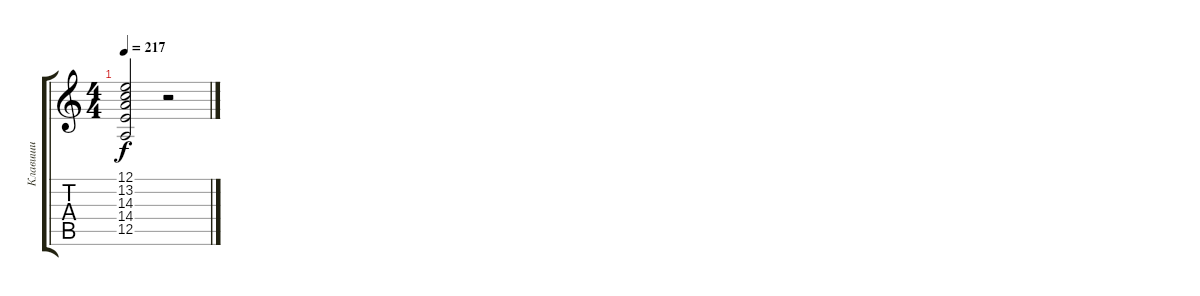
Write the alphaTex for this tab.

\track ("Клавиши" "Клавиши") {instrument electricgrandpiano}
\staff {score tabs}
\tuning (E4 B3 G3 D3 A2 E2) {hide}
\ts (4 4)
\tempo 217
\clef g2
\ks c
(12.1 13.2 14.3 14.4 12.5).2{dy f} r.2
